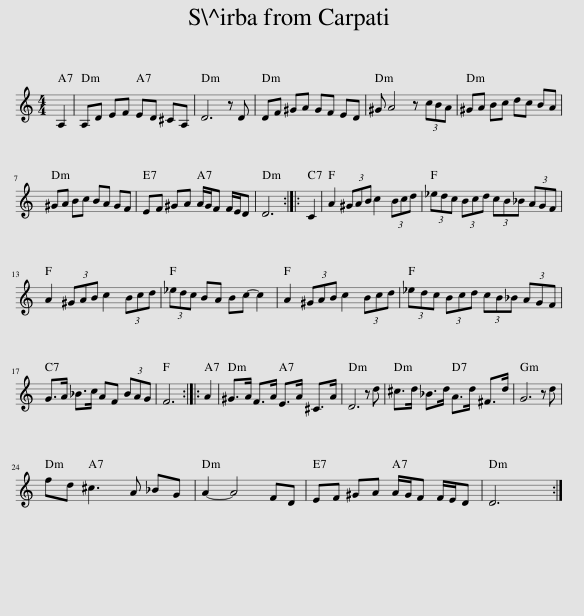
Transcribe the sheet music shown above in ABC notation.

X:1
L:1/8
M:4/4
I:linebreak $
K:C
V:1 treble
V:1
 A,2 | A,D EF ED ^CA, | D6 z D | DF ^GA GF ED | ^G A4 z (3cBA | %5
 ^GA Bc dc BA |$ ^GA Bc BA GF | EF ^GA A/G/F F/E/D | D6 :: C2 | %10
 A2 (3^GAB c2 (3Bcd | (3_edc (3Bcd (3cB_B (3AGF |$ A2 (3^GAB c2 (3Bcd | (3_edc BA Bc- c2 | A2 (3^GAB c2 (3Bcd | %15
 (3_edc (3Bcd (3cB_B (3AGF |$ G>A _B>c AF (3BAG | F6 :: A2 | ^G>A F>A E>A ^C>A | %20
 D6 z d | ^c>d _B>d A>d ^F>d | G6 z d |$ fd ^c3 A _BG | A2- A4 FD | %25
 EF ^GA A/G/F F/E/D | D6 :| %27
